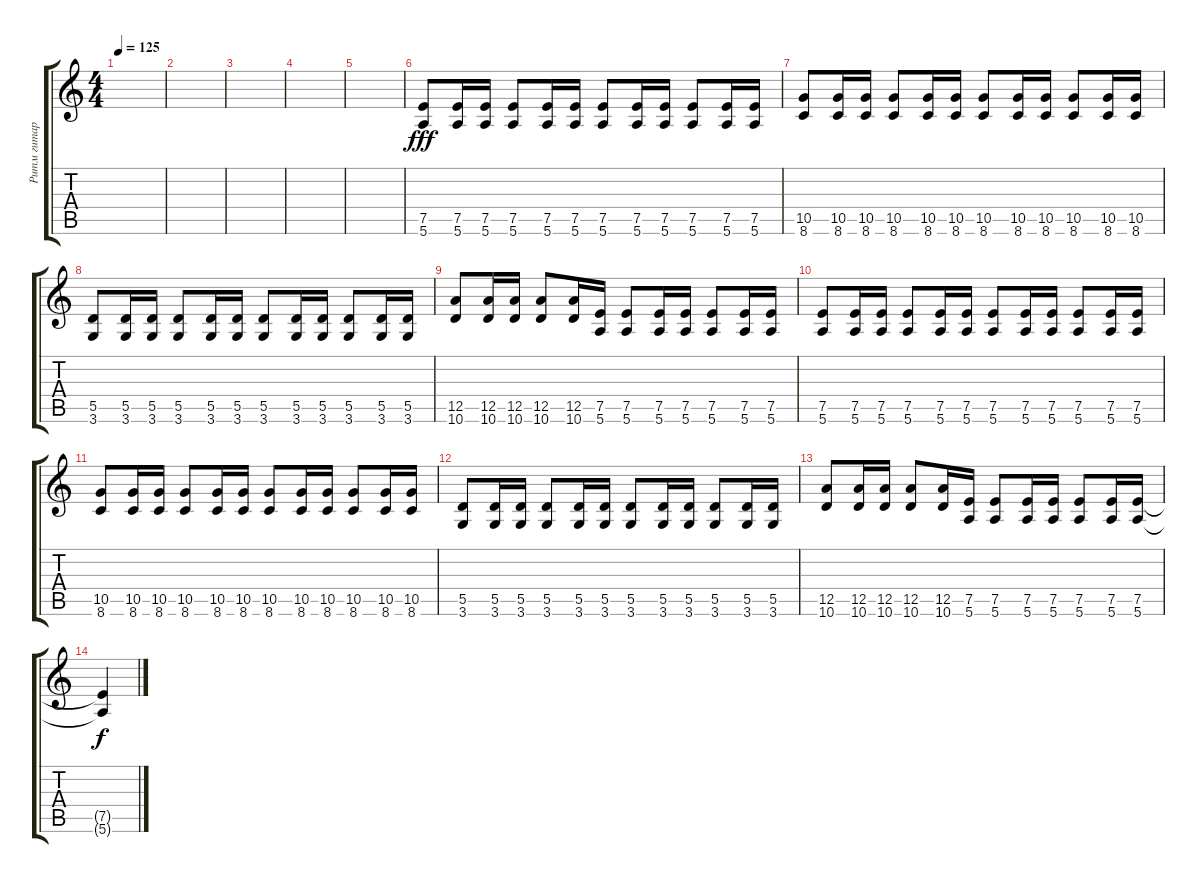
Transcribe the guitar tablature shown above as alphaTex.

\track ("Ритм гитара (примочка)" "Ритм гитар") {instrument overdrivenguitar}
\staff {score tabs}
\tuning (E4 B3 G3 D3 A2 E2) {hide}
\ts (4 4)
\tempo 125
\clef g2
\ks c
|
|
|
|
|
(7.5 5.6).8{dy fff} (7.5 5.6).16 (7.5 5.6).16 (7.5 5.6).8 (7.5 5.6).16 (7.5 5.6).16 (7.5 5.6).8 (7.5 5.6).16 (7.5 5.6).16 (7.5 5.6).8 (7.5 5.6).16 (7.5 5.6).16 |
(10.5 8.6).8 (10.5 8.6).16 (10.5 8.6).16 (10.5 8.6).8 (10.5 8.6).16 (10.5 8.6).16 (10.5 8.6).8 (10.5 8.6).16 (10.5 8.6).16 (10.5 8.6).8 (10.5 8.6).16 (10.5 8.6).16 |
(5.5 3.6).8 (5.5 3.6).16 (5.5 3.6).16 (5.5 3.6).8 (5.5 3.6).16 (5.5 3.6).16 (5.5 3.6).8 (5.5 3.6).16 (5.5 3.6).16 (5.5 3.6).8 (5.5 3.6).16 (5.5 3.6).16 |
(12.5 10.6).8 (12.5 10.6).16 (12.5 10.6).16 (12.5 10.6).8 (12.5 10.6).16 (7.5 5.6).16 (7.5 5.6).8 (7.5 5.6).16 (7.5 5.6).16 (7.5 5.6).8 (7.5 5.6).16 (7.5 5.6).16 |
(7.5 5.6).8 (7.5 5.6).16 (7.5 5.6).16 (7.5 5.6).8 (7.5 5.6).16 (7.5 5.6).16 (7.5 5.6).8 (7.5 5.6).16 (7.5 5.6).16 (7.5 5.6).8 (7.5 5.6).16 (7.5 5.6).16 |
(10.5 8.6).8 (10.5 8.6).16 (10.5 8.6).16 (10.5 8.6).8 (10.5 8.6).16 (10.5 8.6).16 (10.5 8.6).8 (10.5 8.6).16 (10.5 8.6).16 (10.5 8.6).8 (10.5 8.6).16 (10.5 8.6).16 |
(5.5 3.6).8 (5.5 3.6).16 (5.5 3.6).16 (5.5 3.6).8 (5.5 3.6).16 (5.5 3.6).16 (5.5 3.6).8 (5.5 3.6).16 (5.5 3.6).16 (5.5 3.6).8 (5.5 3.6).16 (5.5 3.6).16 |
(12.5 10.6).8 (12.5 10.6).16 (12.5 10.6).16 (12.5 10.6).8 (12.5 10.6).16 (7.5 5.6).16 (7.5 5.6).8 (7.5 5.6).16 (7.5 5.6).16 (7.5 5.6).8 (7.5 5.6).16 (7.5 5.6).16 |
(7.5{t} 5.6{t}).4{dy f}
